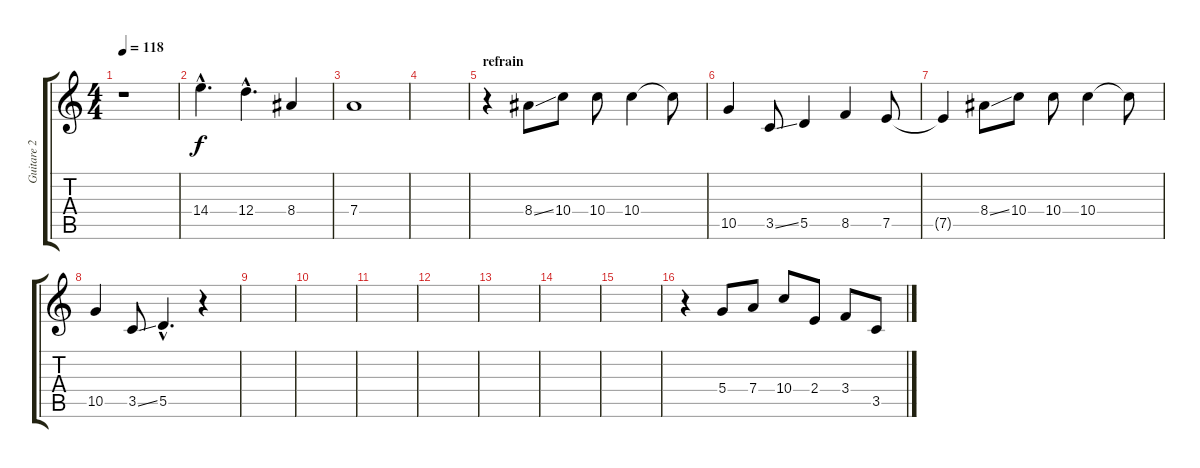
\track ("Guitare 2" "Guitare 2") {instrument electricguitarjazz}
\staff {score tabs}
\tuning (E4 B3 G3 D3 A2 E2) {hide}
\ts (4 4)
\tempo 118
\clef g2
\ks c
r.1{dy f} |
14.4{hac}.4{d} 12.4{hac}.4{d} 8.4.4 |
7.4.1 |
|
\section ("" "refrain")
r.4 8.4{ss}.8 10.4.8 10.4.8 10.4.4 10.4{t}.8 |
10.5.4 3.5{ss}.8 5.5.4 8.5.4 7.5.8 |
7.5{t}.4 8.4{ss}.8 10.4.8 10.4.8 10.4.4 10.4{t}.8 |
10.5.4 3.5{ss}.8 5.5{hac}.4{d} r.4 |
|
|
|
|
|
|
|
r.4 5.4.8 7.4.8 10.4.8 2.4.8 3.4.8 3.5.8
